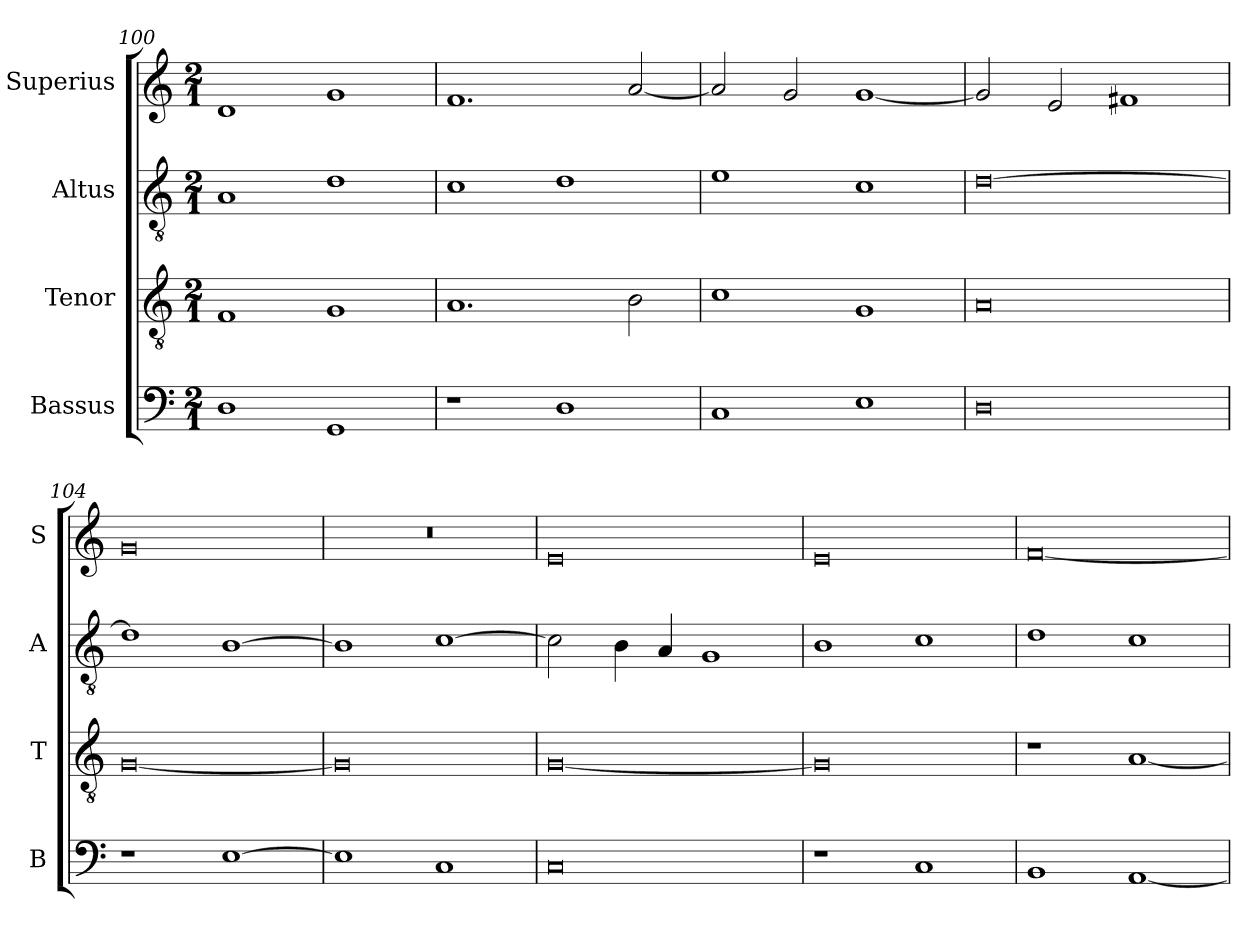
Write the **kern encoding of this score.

**kern	**kern	**kern	**kern
*part4	*part3	*part2	*part1
*staff4	*staff3	*staff2	*staff1
*I"Bassus	*I"Tenor	*I"Altus	*I"Superius
*I'B	*I'T	*I'A	*I'S
*clefF4	*clefGv2	*clefGv2	*clefG2
*k[]	*k[]	*k[]	*k[]
*M2/1	*M2/1	*M2/1	*M2/1
=100	=100	=100	=100
1D	1F	1A	1d
1GG	1G	1d	1g
=101	=101	=101	=101
1r	1.A	1c	1.f
1D	.	1d	.
.	2B\	.	[2a/
=102	=102	=102	=102
1C	1c	1e	2a/]
.	.	.	2g/
1E	1G	1c	[1g
=103	=103	=103	=103
0D	0A	[0d	2g/]
.	.	.	2e/
.	.	.	1f#X
=104	=104	=104	=104
1r	[0G	1d]	0g
[1E	.	[1B	.
=105	=105	=105	=105
1E]	0G]	1B]	0r
1C	.	[1c	.
=106	=106	=106	=106
0C	[0G	2c\]	0e
.	.	4B\	.
.	.	4A/	.
.	.	1G	.
=107	=107	=107	=107
1r	0G]	1B	0e
1C	.	1c	.
=108	=108	=108	=108
1BB	1r	1d	[0f
[1AA	[1A	1c	.
=	=	=	=
*-	*-	*-	*-
